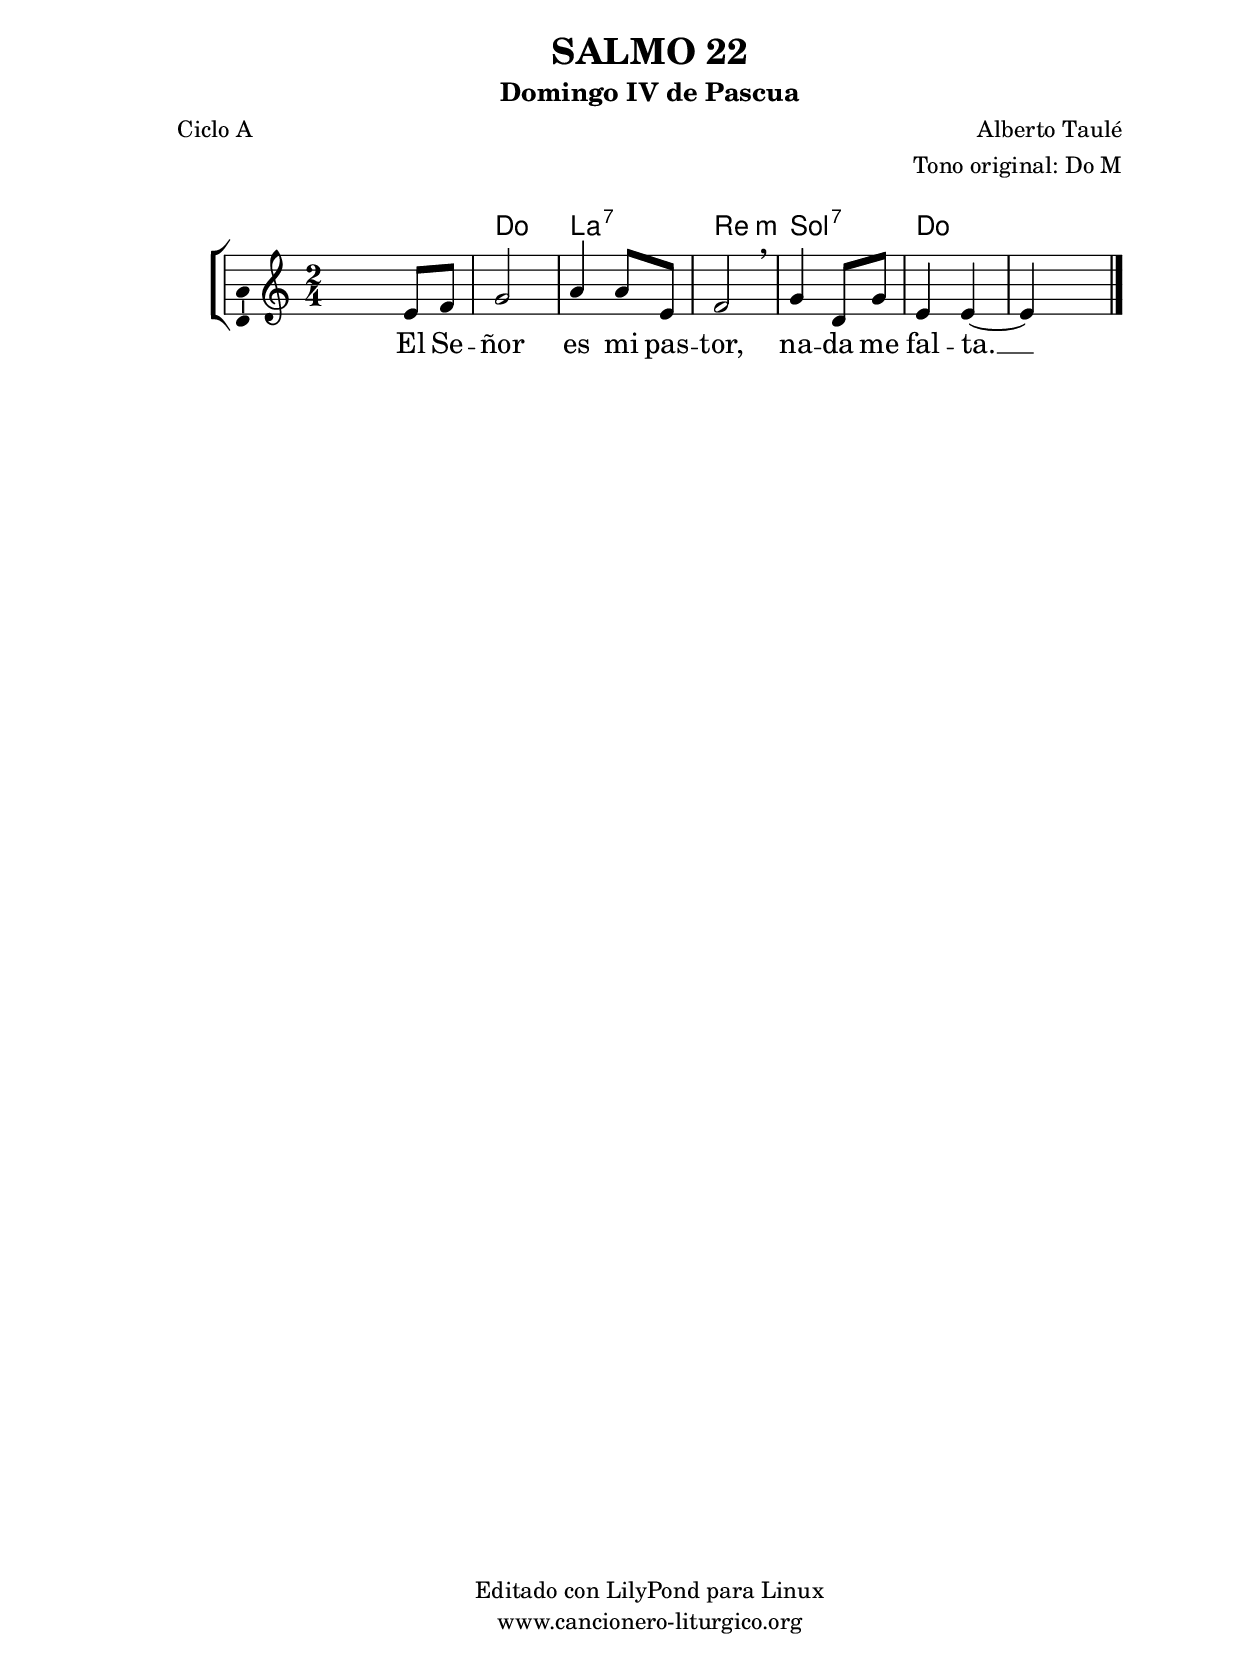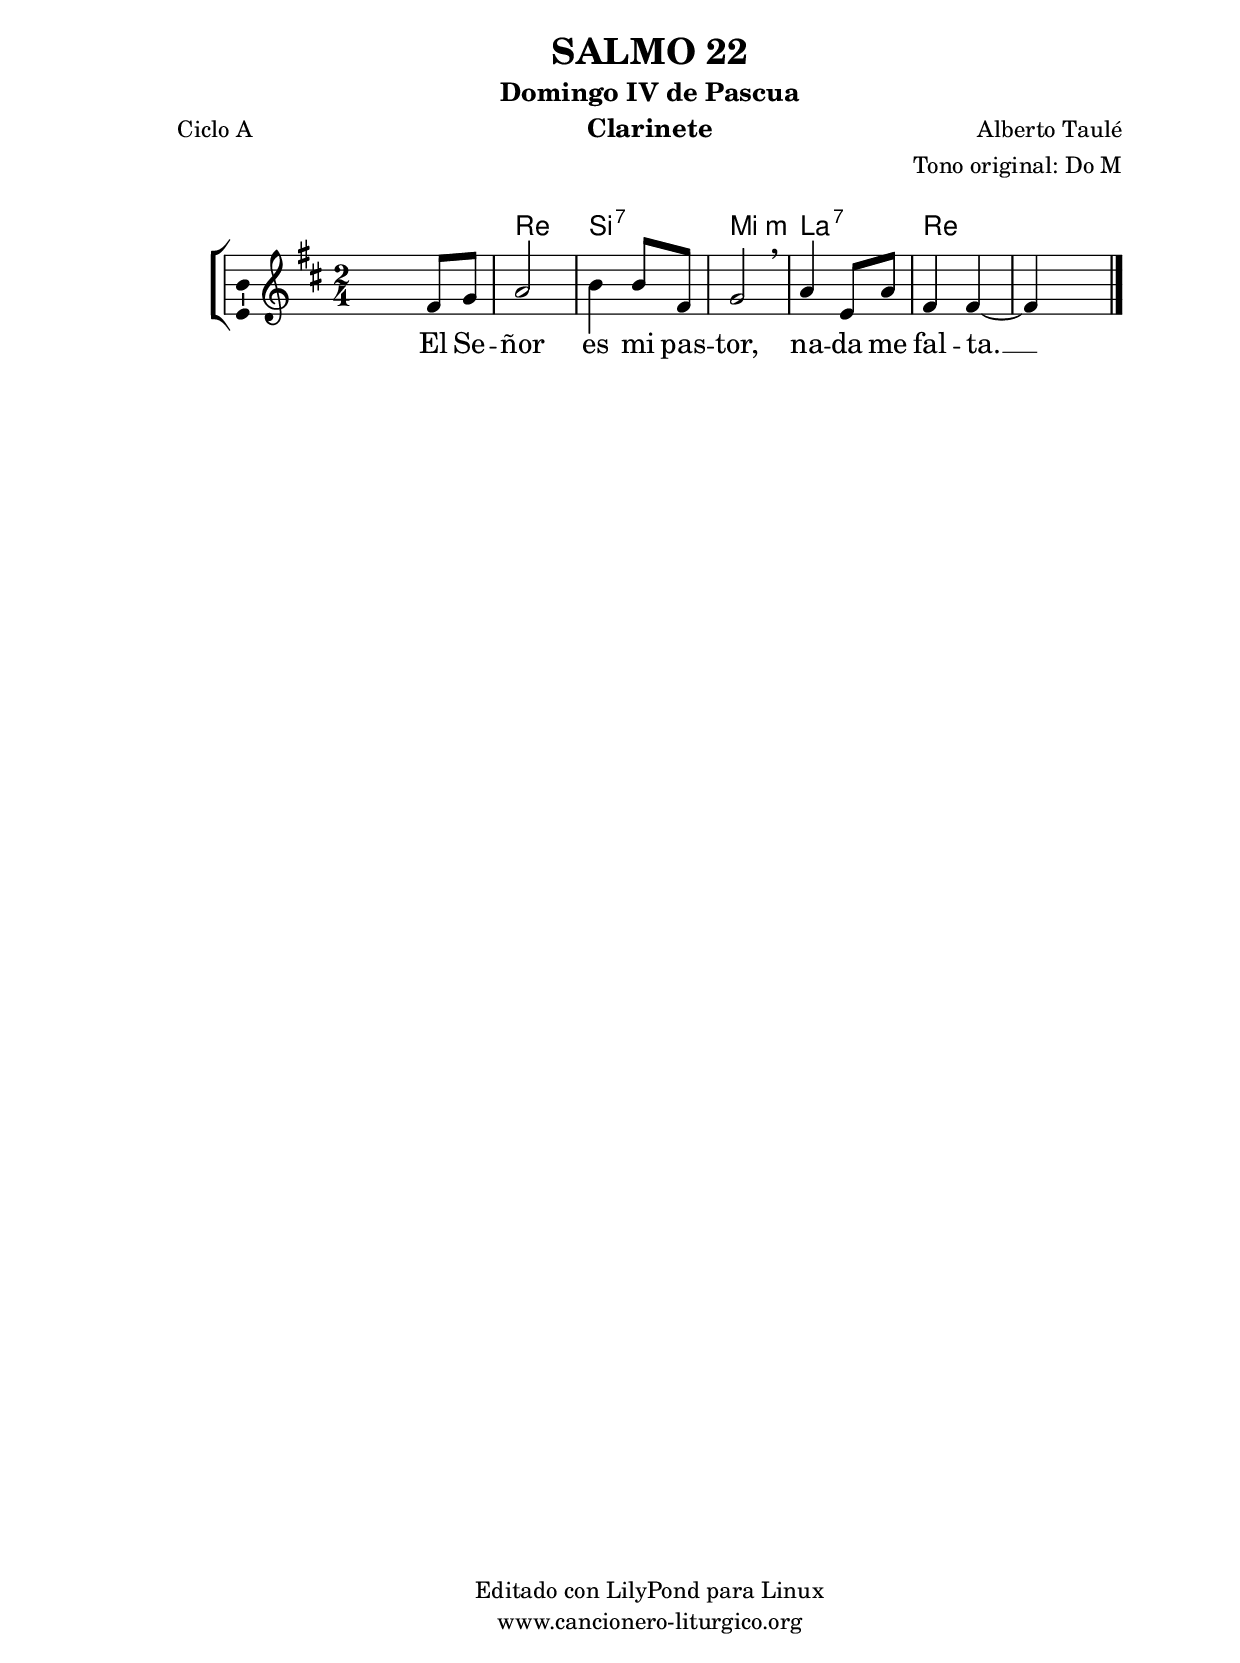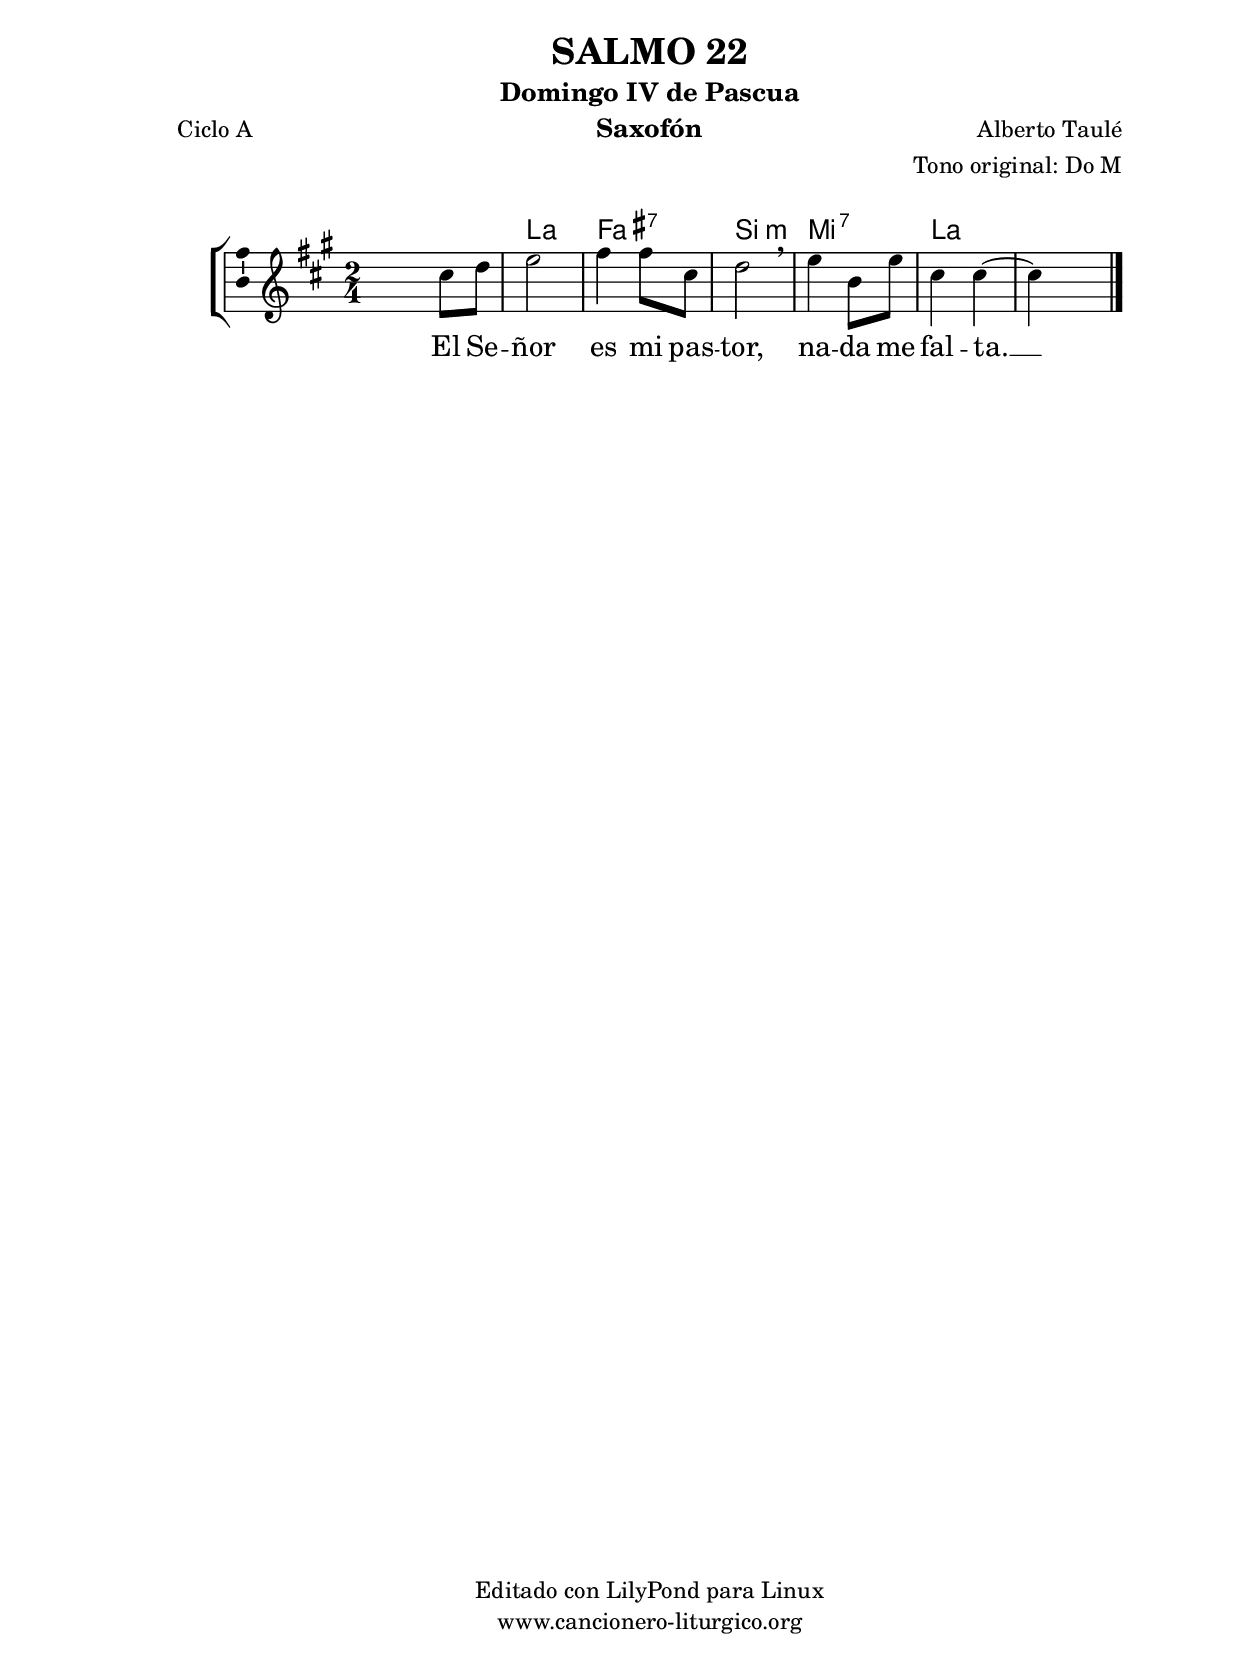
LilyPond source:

%
%para convertir .midi en .wav:
%timidity filename.midi -Ow -o finename.wav
%
%
%Para convertir de .wav a .mp3:
%lame -h -m j filename.wav
%
%
%para escuchar el midi:
%timidity nombrefichero.midi
%


%versión de lilypond para la que se ha escrito esta partitura:
\version "2.16.0"

	%Tamaño papel
	#(set-default-paper-size "a4")
	%Tamaño partitura
	#(set-global-staff-size 20)
	%No responde al pulsar sobre una nota
	#(ly:set-option 'point-and-click #f)

%parámetros del encabezamiento:
\header {
	title = "SALMO 22"
	subtitle = "Domingo IV de Pascua"
	composer = "Alberto Taulé"
	poet = "Ciclo A"
	meter = ""
	arranger = "Tono original: Do M"
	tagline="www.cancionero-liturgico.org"
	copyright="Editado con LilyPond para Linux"
	tiempo = "Pascua"
	usos = "Salmo"
	letra = "El Señor es mi pastor, nada me falta."
	}

%parámetros asociados al papel:
\paper  {
	oddHeaderMarkup = \markup {\fill-line { \on-the-fly #not-first-page \fromproperty #'header:title \on-the-fly #not-first-page \fromproperty #'header:composer }}
	evenHeaderMarkup = \markup {\fill-line { \fromproperty #'header:composer \fromproperty #'header:title }}
	#(set-paper-size "a4")
	print-page-number = ##f
	first-page-number = 1
	print-first-page-number = ##f
%	head-separation = 3.0 \cm
	top-margin = 2.0 \cm
	bottom-margin = 0.5\cm
%%%	bottom-margin = -1.0\cm
	left-margin = 3.0 \cm
	line-width = 16.0 \cm 
	indent = 8\mm
	interscoreline = 2.\mm
	between-system-space = 15\mm
%	para que las partituras no llenen la hoja:
	ragged-bottom = ##t
%	idem para la última hoja:
	ragged-last-bottom = ##f
%	para que las partituras llenen el ancho del papel:
	ragged-last = ##f
	after-title-space = 2.5 \cm
%page-count=1
%system-count=1

	%Flexible Vertical Spacing
%	markup-markup-spacing =
%	#'((basic-distance . 15) (minimum-distance . 15) (padding . 3))
	markup-system-spacing =
	#'((basic-distance . 15) (minimum-distance . 15) (padding . 3))
	system-system-spacing =
	#'((basic-distance . 15) (minimum-distance . 15) (padding . 3))
	score-system-spacing =
	#'((basic-distance . 15) (minimum-distance . 15) (padding . 5))
%	top-system-spacing = % header
%	#'((basic-distance . 8) (minimum-distance . 0) (padding . 3))
%	top-markup-spacing =
%	#'((basic-distance . 20) (minimum-distance . 20) (padding . 3))
	last-bottom-spacing = % footer
	#'((basic-distance . 5) (minimum-distance . 5) (padding . 3))
%	score-markup-spacing =
%	#'((basic-distance . 16) (minimum-distance . 13) (padding . 3))

	}


%parámetros que afectan a toda la partitura:
global =  {
	%clave de sol (G):
	\clef G
	%armadura:
%%%	\transpose ees c
	\key c \major
	\tempo 4=88
	\set Score.tempoHideNote = ##t
	}


acordes = {
	\italianChords
	\chordmode {
%%%	\transpose ees c
{

s2
c2 a:7 d:m g:7 c s

	}
	}
}


melodia = 
%%%	\transpose ees c
{
	\relative c'{

\time 2/4

s4 e8 f
g2
a4 a8 e
f2 \breathe
g4 d8 g
e4 e~
e4 s4

	\bar "|."
	}
	}


texto = \lyricmode {
El Se -- ñor es mi pas -- tor, na -- da me fal -- ta. __
	}


acordesStaff = \context ChordNames = acordesStaff <<
	\set chordChanges = ##t
	\acordes
	>>


vozStaff = \context Voice = vozStaff
\with {\consists "Ambitus_engraver"}
<<
%	\set Staff.instrumentName = ""
%	\set Staff.shortInstrumentName = ""
%	\set Staff.midiInstrument = #"clarinet"
%	\set Staff.midiInstrument = #"cello"
%	\set Staff.midiInstrument = #"flute"
	\set Staff.midiInstrument = #"electric guitar (jazz)"
%	\set Staff.midiInstrument = #"english horn"
%	\set Staff.midiInstrument = #"violin"
%	\set Staff.midiInstrument = #"glockenspiel"
	\set Staff.midiMinimumVolume = #0.7
	\set Staff.midiMaximumVolume = #0.9
	\global
	\melodia
	>>


textoStaff = \context Lyrics = textoStaff <<
	\lyricsto vozStaff \texto
	>>

\book {
	\score {
		\context ChoirStaff {
			\override StaffGroup.SystemStartBracket #'collapse-height = #1
			\override Score.SystemStartBar #'collapse-height = #1
			<<
			\acordesStaff
			\vozStaff
			\textoStaff
			>>
			}
		\layout {
	    		\context {
				\Lyrics
				\override LyricText #'font-size = #2
				}
	   		 \context {
				\Score
				%fontSize = #3
				\override StaffSymbol #'staff-space = #(magstep +3)
				%\override Beam #'thickness = #0.55
				%\override SpacingSpanner #'spacing-increment = #1.0
				%\override Slur #'height-limit = #1.5
				}
			}
		}
	\score {
		\unfoldRepeats
		\context ChoirStaff {
			<<
			\acordesStaff
			\vozStaff
			>>
			}
		\midi {
	  		\context {
	  			\Score
				tempoWholesPerMinute = #(ly:make-moment 70 4)
				}
			}
		}
	}

%Partitura para clarinete
#(define output-suffix "C")
\book {
	\header{
		instrument = "Clarinete"
		}
	\score {
		\context ChoirStaff {
			\override StaffGroup.SystemStartBracket #'collapse-height = #1
			\override Score.SystemStartBar #'collapse-height = #1
\transpose c d
			<<
			\acordesStaff
			\vozStaff
			\textoStaff
			>>
			}
		\layout {
	    		\context {
				\Lyrics
				\override LyricText #'font-size = #2
				}
	   		 \context {
				\Score
				%fontSize = #3
				\override StaffSymbol #'staff-space = #(magstep +3)
				%\override Beam #'thickness = #0.55
				%\override SpacingSpanner #'spacing-increment = #1.0
				%\override Slur #'height-limit = #1.5
				}
			}
		}
	}

%Partitura para saxofón
#(define output-suffix "S")
\book {
	\header{
		instrument = "Saxofón"
		}
	\score {
		\context ChoirStaff {
			\override StaffGroup.SystemStartBracket #'collapse-height = #1
			\override Score.SystemStartBar #'collapse-height = #1
\transpose c a
			<<
			\acordesStaff
			\vozStaff
			\textoStaff
			>>
			}
		\layout {
	    		\context {
				\Lyrics
				\override LyricText #'font-size = #2
				}
	   		 \context {
				\Score
				%fontSize = #3
				\override StaffSymbol #'staff-space = #(magstep +3)
				%\override Beam #'thickness = #0.55
				%\override SpacingSpanner #'spacing-increment = #1.0
				%\override Slur #'height-limit = #1.5
				}
			}
		}
	}

